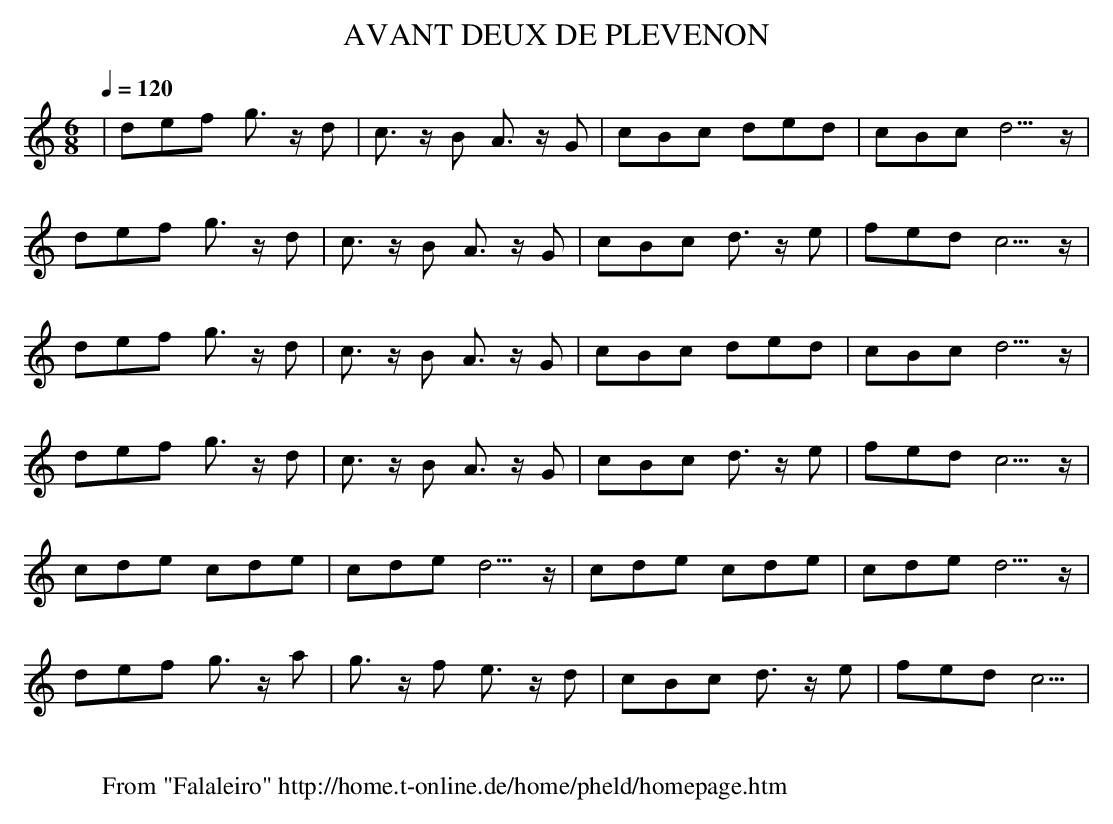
X:1
T:AVANT DEUX DE PLEVENON
M:6/8
L:1/8
Q:1/4=120
K:C
|def g3/2 z/2 d|c3/2 z/2 B A3/2 z/2 G|cBc ded|cBc d5/2 z/2 |
def g3/2 z/2 d|c3/2 z/2 B A3/2 z/2 G|cBc d3/2 z/2 e|fed c5/2 z/2 |
def g3/2 z/2 d|c3/2 z/2 B A3/2 z/2 G|cBc ded|cBc d5/2 z/2 |
def g3/2 z/2 d|c3/2 z/2 B A3/2 z/2 G|cBc d3/2 z/2 e|fed c5/2 z/2 |
cde cde|cde d5/2 z/2 |cde cde|cde d5/2 z/2 |
def g3/2 z/2 a|g3/2 z/2 f e3/2 z/2 d|cBc d3/2 z/2 e|fed c5/2|
W:
W: From "Falaleiro" http://home.t-online.de/home/pheld/homepage.htm
